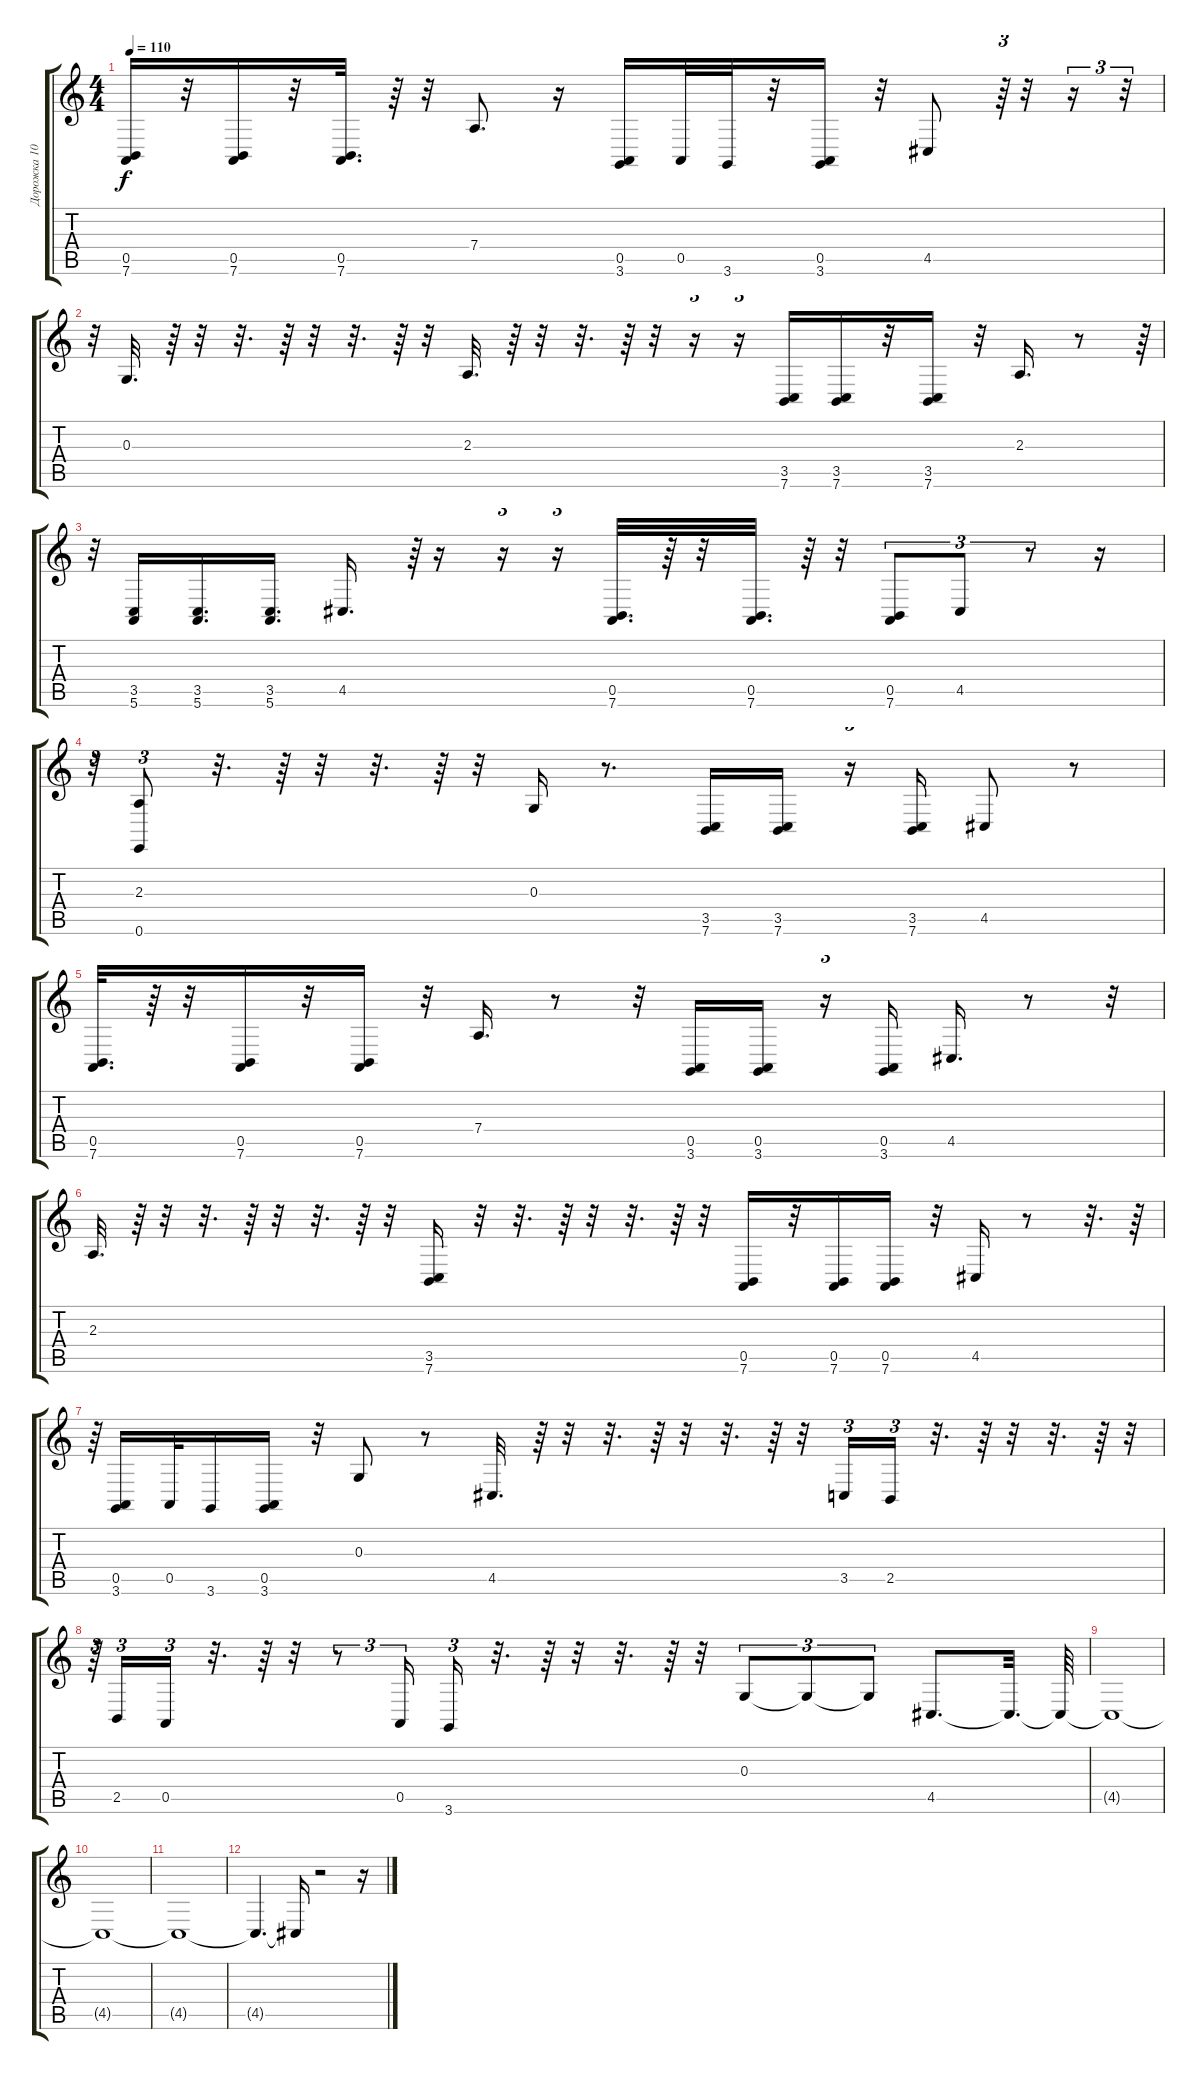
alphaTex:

\track ("Дорожка 10" "Дорожка 10") {instrument acousticgrandpiano}
\staff {score tabs}
\tuning (E4 B3 G3 D3 A2 E2) {hide}
\ts (4 4)
\tempo 110
\clef g2
\ks c
(0.5 7.6).16{dy f} r.32 (0.5 7.6).16 r.32 (0.5 7.6).32{d} r.64 r.32 7.4.8{d} r.16 (0.5 3.6).16 0.5.32 3.6.32 r.32 (0.5 3.6).16 r.32 4.5.8 r.64{tu (3 2)} r.32 r.16{tu (3 2)} r.32{tu (3 2)} |
r.32{tu (3 2)} 0.3.32{d} r.64 r.32 r.32{d} r.64 r.32 r.32{d} r.64 r.32 2.3.32{d} r.64 r.32 r.32{d} r.64 r.32 r.16{tu (3 2)} r.16{tu (3 2)} (3.5 7.6).16 (3.5 7.6).16 r.32 (3.5 7.6).16 r.32 2.3.16{d} r.8 r.64{tu (3 2)} |
r.32{tu (3 2)} (3.5 5.6).16 (3.5 5.6).16{d} (3.5 5.6).16{d} 4.5.16{d} r.64{tu (3 2)} r.16 r.16{tu (3 2)} r.16{tu (3 2)} (0.5 7.6).32{d} r.64 r.32 (0.5 7.6).32{d} r.64 r.32 (0.5 7.6).8{tu (3 2)} 4.5.8{tu (3 2)} r.8{tu (3 2)} r.16 |
r.32{tu (3 2)} (2.3 0.6).8{tu (3 2)} r.32{d} r.64 r.32 r.32{d} r.64 r.32 0.3.16 r.8{d} (3.5 7.6).16 (3.5 7.6).16 r.16{tu (3 2)} (3.5 7.6).16 4.5.8 r.8 |
(0.5 7.6).32{d} r.64 r.32 (0.5 7.6).16 r.32 (0.5 7.6).16 r.32 7.4.16{d} r.8 r.32 (0.5 3.6).16 (0.5 3.6).16 r.16{tu (3 2)} (0.5 3.6).16 4.5.16{d} r.8 r.32 |
2.3.32{d} r.64 r.32 r.32{d} r.64 r.32 r.32{d} r.64 r.32 (3.5 7.6).16 r.32 r.32{d} r.64 r.32 r.32{d} r.64 r.32 (0.5 7.6).16 r.32 (0.5 7.6).16 (0.5 7.6).16 r.32 4.5.16 r.8 r.32{d} r.64 |
r.64{tu (3 2)} (0.5 3.6).16 0.5.32 3.6.16 (0.5 3.6).16 r.32 0.3.8 r.8 4.5.32{d} r.64 r.32 r.32{d} r.64 r.32 r.32{d} r.64 r.32 3.5.16{tu (3 2)} 2.5.16{tu (3 2)} r.32{d} r.64 r.32 r.32{d} r.64 r.32{tu (3 2)} |
r.64{tu (3 2)} 2.5.16{tu (3 2)} 0.5.16{tu (3 2)} r.32{d} r.64 r.32 r.8{tu (3 2)} 0.5.16{tu (3 2)} 3.6.16{tu (3 2)} r.32{d} r.64 r.32 r.32{d} r.64 r.32 0.3.8{tu (3 2)} 0.3{t}.8{tu (3 2)} 0.3{t}.8{tu (3 2)} 4.5.8{d} 4.5{t}.32{d} 4.5{t}.64 |
4.5{t}.1 |
4.5{t}.1 |
4.5{t}.1 |
4.5{t}.4{d} 4.5{t}.16 r.2 r.16
